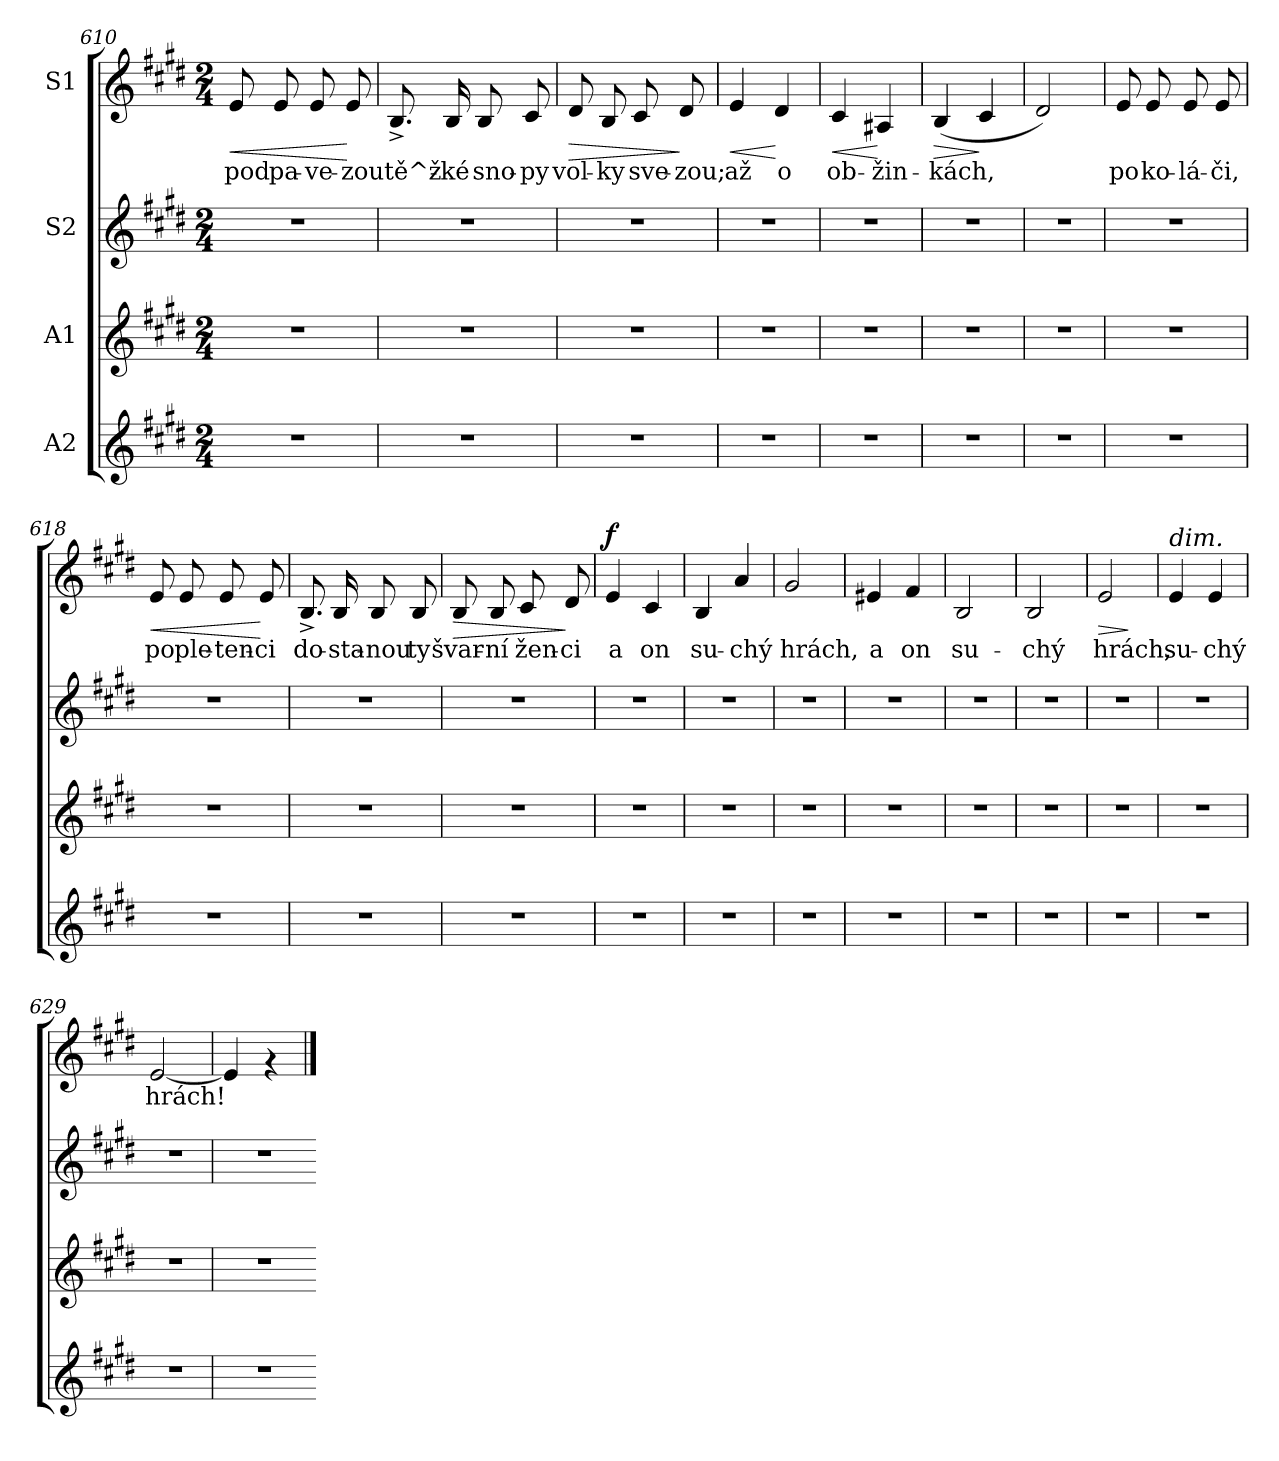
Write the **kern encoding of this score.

**kern	**kern	**kern	**kern	**text	**dynam
*part4	*part3	*part2	*part1	*part1	*part1
*staff4	*staff3	*staff2	*staff1	*staff1	*staff1
*I"A2	*I"A1	*I"S2	*I"S1	*	*
*clefG2	*clefG2	*clefG2	*clefG2	*	*
*k[f#c#g#d#]	*k[f#c#g#d#]	*k[f#c#g#d#]	*k[f#c#g#d#]	*	*
*E:	*E:	*E:	*E:	*	*
*M2/4	*M2/4	*M2/4	*M2/4	*	*
=610	=610	=610	=610	=610	=610
!	!	!	!	!LO:LY:b:cj	!LO:HP:b
2r	2r	2r	8e/	pod	<
!	!	!	!	!LO:LY:b:cj	!
.	.	.	8e/	pa-	.
!	!	!	!	!LO:LY:b:cj	!
.	.	.	8e/	-ve-	.
!	!	!	!	!LO:LY:b:cj	!
.	.	.	8e/	-zou	[
=611	=611	=611	=611	=611	=611
!	!	!	!	!LO:LY:b:cj	!
2r	2r	2r	8.B^>/	tě^ž-	.
!	!	!	!	!LO:LY:b:cj	!
.	.	.	16B/	-ké	.
!	!	!	!	!LO:LY:b:cj	!
.	.	.	8B/	sno-	.
!	!	!	!	!LO:LY:b:cj	!
.	.	.	8c#/	-py	.
=612	=612	=612	=612	=612	=612
!	!	!	!	!LO:LY:b:cj	!LO:HP:b
2r	2r	2r	8d#/	vol-	>
!	!	!	!	!LO:LY:b:cj	!
.	.	.	8B/	-ky	.
!	!	!	!	!LO:LY:b:cj	!
.	.	.	8c#/	sve-	.
!	!	!	!	!LO:LY:b:cj	!
.	.	.	8d#/	-zou;	]
=613	=613	=613	=613	=613	=613
!	!	!	!	!LO:LY:b:cj	!LO:HP:b
2r	2r	2r	4e/	až	<
!	!	!	!	!LO:LY:b:cj	!
.	.	.	4d#/	o	[
!!LO:LB:g=z
=614	=614	=614	=614	=614	=614
!	!	!	!	!LO:LY:b:cj	!LO:HP:b
2r	2r	2r	4c#/	ob-	<
!	!	!	!	!LO:LY:b:cj	!
.	.	.	4A#X/	-žin-	[
=615	=615	=615	=615	=615	=615
!	!	!	!	!LO:LY:b:cj	!LO:HP:b
2r	2r	2r	(>4B/	-kách,	>
!	!	!	!	!LO:LY:b:cj	!
.	.	.	4c#/	.	]
=616	=616	=616	=616	=616	=616
!	!	!	!	!LO:LY:b:cj	!
2r	2r	2r	2d#/)	.	.
=617	=617	=617	=617	=617	=617
!	!	!	!	!LO:LY:b:cj	!
2r	2r	2r	8e/	po	.
!	!	!	!	!LO:LY:b:cj	!
.	.	.	8e/	ko-	.
!	!	!	!	!LO:LY:b:cj	!
.	.	.	8e/	-lá-	.
!	!	!	!	!LO:LY:b:cj	!
.	.	.	8e/	-či,	.
=618	=618	=618	=618	=618	=618
!	!	!	!	!LO:LY:b:cj	!LO:HP:b
2r	2r	2r	8e/	po	<
!	!	!	!	!LO:LY:b:cj	!
.	.	.	8e/	ple-	.
!	!	!	!	!LO:LY:b:cj	!
.	.	.	8e/	-ten-	.
!	!	!	!	!LO:LY:b:cj	!
.	.	.	8e/	-ci	[
=619	=619	=619	=619	=619	=619
!	!	!	!	!LO:LY:b:cj	!
2r	2r	2r	8.B^>/	do-	.
!	!	!	!	!LO:LY:b:cj	!
.	.	.	16B/	-sta-	.
!	!	!	!	!LO:LY:b:cj	!
.	.	.	8B/	-nou	.
!	!	!	!	!LO:LY:b:cj	!
.	.	.	8B/	ty	.
=620	=620	=620	=620	=620	=620
!	!	!	!	!LO:LY:b:cj	!LO:HP:b
2r	2r	2r	8B/	švar-	>
!	!	!	!	!LO:LY:b:cj	!
.	.	.	8B/	-ní	.
!	!	!	!	!LO:LY:b:cj	!
.	.	.	8c#/	žen-	.
!	!	!	!	!LO:LY:b:cj	!
.	.	.	8d#/	-ci	]
!!LO:LB:g=z
=621	=621	=621	=621	=621	=621
!	!	!	!	!LO:LY:b:cj	!LO:DY:a
2r	2r	2r	4e/	a	f
!	!	!	!	!LO:LY:b:cj	!
.	.	.	4c#/	on	.
=622	=622	=622	=622	=622	=622
!	!	!	!	!LO:LY:b:cj	!
2r	2r	2r	4B/	su-	.
!	!	!	!	!LO:LY:b:cj	!
.	.	.	4a/	-chý	.
=623	=623	=623	=623	=623	=623
!	!	!	!	!LO:LY:b:cj	!
2r	2r	2r	2g#/	hrách,	.
=624	=624	=624	=624	=624	=624
!	!	!	!	!LO:LY:b:cj	!
2r	2r	2r	4e#X/	a	.
!	!	!	!	!LO:LY:b:cj	!
.	.	.	4f#/	on	.
=625	=625	=625	=625	=625	=625
!	!	!	!	!LO:LY:b:cj	!
2r	2r	2r	2B/	su-	.
=626	=626	=626	=626	=626	=626
!	!	!	!	!LO:LY:b:cj	!
2r	2r	2r	2B/	-chý	.
=627	=627	=627	=627	=627	=627
!	!	!	!	!LO:LY:b:cj	!LO:HP:b
2r	2r	2r	2e/	hrách,	>
.	.	.	.	.	]
=628	=628	=628	=628	=628	=628
!	!	!	!LO:TX:a:i:t=dim.	!	!
!	!	!	!	!LO:LY:b:cj	!
2r	2r	2r	4e/	su-	.
!	!	!	!	!LO:LY:b:cj	!
.	.	.	4e/	-chý	.
=629	=629	=629	=629	=629	=629
!	!	!	!	!LO:LY:b:cj	!
2r	2r	2r	[<2e/	hrách!	.
=630	=630	=630	=630	=630	=630
!	!	!	!	!LO:LY:b:cj	!
2r	2r	2r	4e/]	.	.
.	.	.	4rf	.	.
=	=	=	==	==	==
*-	*-	*-	*-	*-	*-
